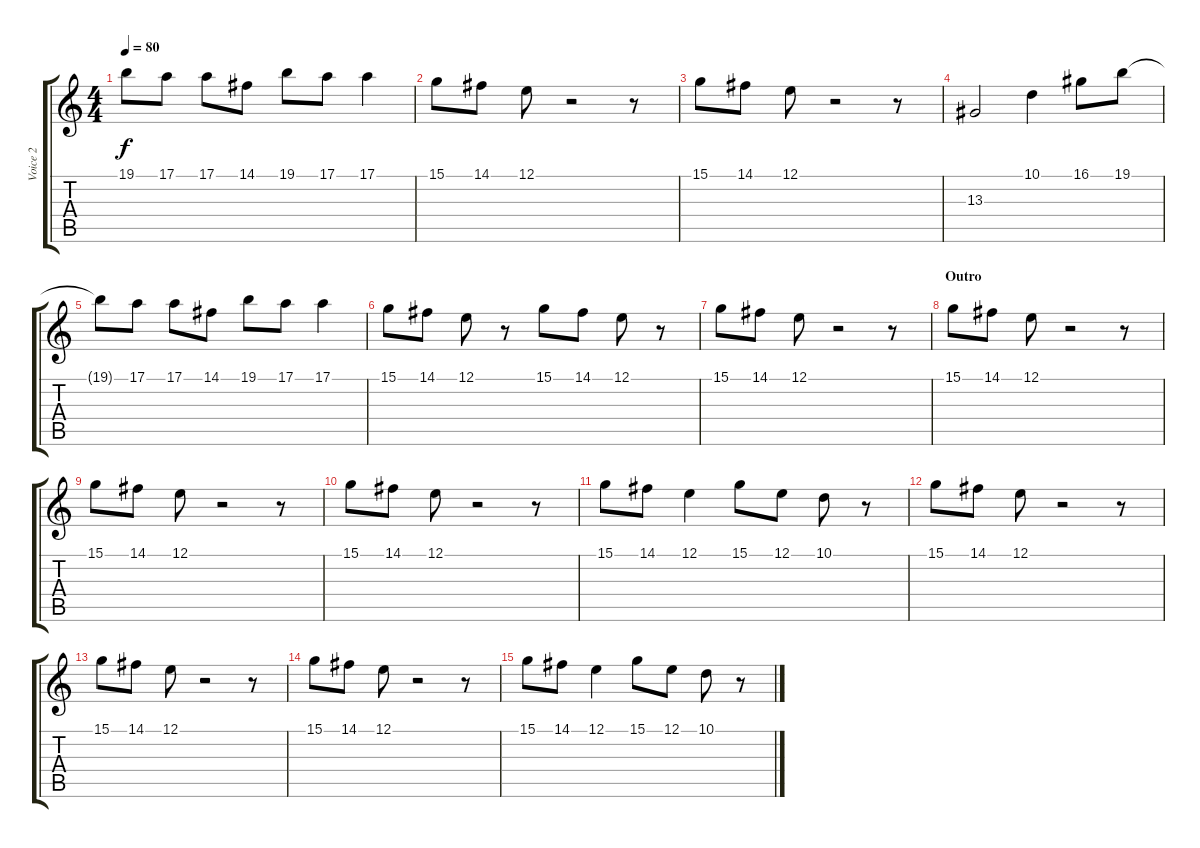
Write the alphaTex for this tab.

\track ("Voice 2" "Voice 2") {instrument lead2sawtooth}
\staff {score tabs}
\tuning (E4 B3 G3 D3 A2 E2) {hide}
\ts (4 4)
\tempo 80
\clef g2
\ks c
19.1{t}.8{dy f} 17.1.8 17.1.8 14.1.8 19.1.8 17.1.8 17.1.4 |
15.1.8 14.1.8 12.1.8 r.2 r.8 |
15.1.8 14.1.8 12.1.8 r.2 r.8 |
13.3.2 10.1.4 16.1.8 19.1.8 |
19.1{t}.8 17.1.8 17.1.8 14.1.8 19.1.8 17.1.8 17.1.4 |
15.1.8 14.1.8 12.1.8 r.8 15.1.8 14.1.8 12.1.8 r.8 |
15.1.8 14.1.8 12.1.8 r.2 r.8 |
\section ("" "Outro")
15.1.8 14.1.8 12.1.8 r.2 r.8 |
15.1.8 14.1.8 12.1.8 r.2 r.8 |
15.1.8 14.1.8 12.1.8 r.2 r.8 |
15.1.8 14.1.8 12.1.4 15.1.8 12.1.8 10.1.8 r.8 |
15.1.8{volume 8} 14.1.8 12.1.8 r.2 r.8 |
15.1.8 14.1.8 12.1.8 r.2 r.8 |
15.1.8{volume 0} 14.1.8 12.1.8 r.2 r.8 |
15.1.8 14.1.8 12.1.4 15.1.8 12.1.8 10.1.8 r.8
